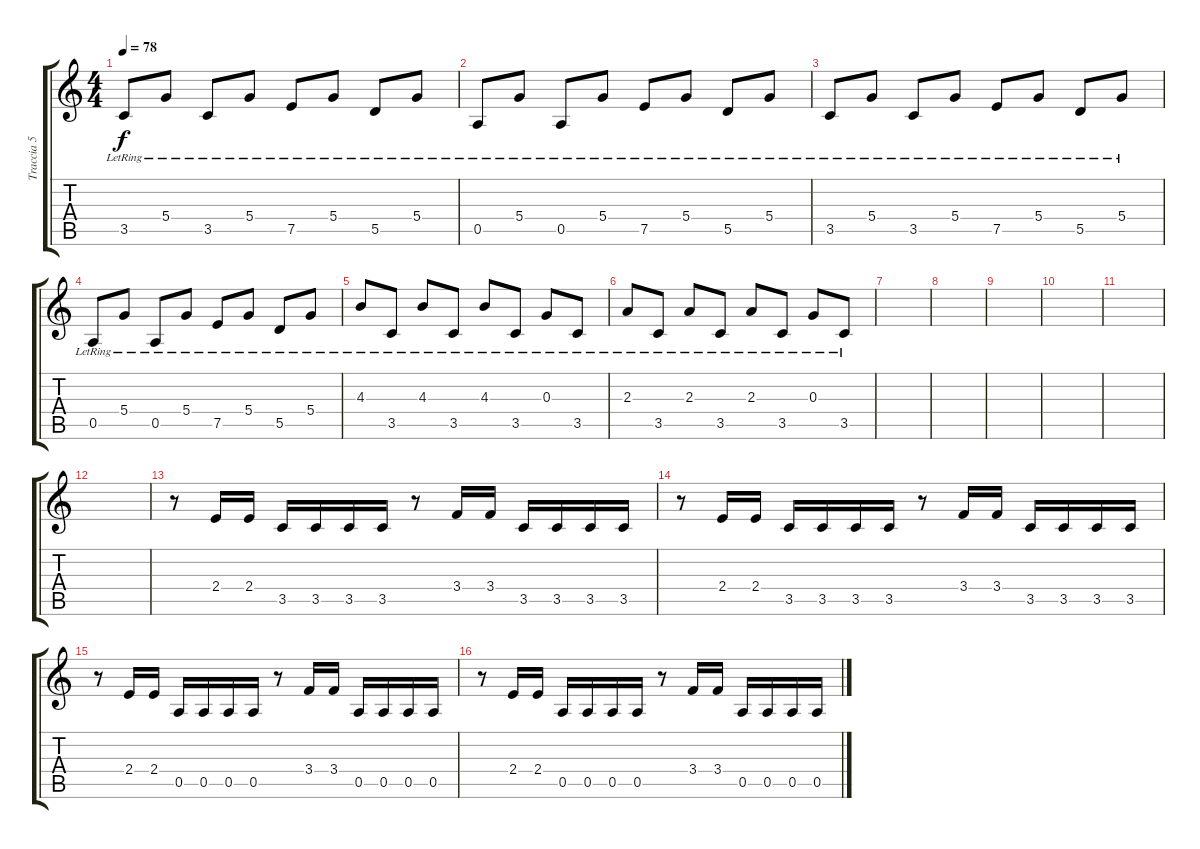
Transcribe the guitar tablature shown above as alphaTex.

\track ("Traccia 5" "Traccia 5") {instrument overdrivenguitar}
\staff {score tabs}
\tuning (E4 B3 G3 D3 A2 E2) {hide}
\ts (4 4)
\tempo 78
\clef g2
\ks c
3.5{lr}.8{dy f} 5.4{lr}.8 3.5{lr}.8 5.4{lr}.8 7.5{lr}.8 5.4{lr}.8 5.5{lr}.8 5.4{lr}.8 |
0.5{lr}.8 5.4{lr}.8 0.5{lr}.8 5.4{lr}.8 7.5{lr}.8 5.4{lr}.8 5.5{lr}.8 5.4{lr}.8 |
3.5{lr}.8 5.4{lr}.8 3.5{lr}.8 5.4{lr}.8 7.5{lr}.8 5.4{lr}.8 5.5{lr}.8 5.4{lr}.8 |
0.5{lr}.8 5.4{lr}.8 0.5{lr}.8 5.4{lr}.8 7.5{lr}.8 5.4{lr}.8 5.5{lr}.8 5.4{lr}.8 |
4.3{lr}.8 3.5{lr}.8 4.3{lr}.8 3.5{lr}.8 4.3{lr}.8 3.5{lr}.8 0.3{lr}.8 3.5{lr}.8 |
2.3{lr}.8 3.5{lr}.8 2.3{lr}.8 3.5{lr}.8 2.3{lr}.8 3.5{lr}.8 0.3{lr}.8 3.5{lr}.8 |
|
|
|
|
|
|
r.8 2.4.16 2.4.16 3.5.16 3.5.16 3.5.16 3.5.16 r.8 3.4.16 3.4.16 3.5.16 3.5.16 3.5.16 3.5.16 |
r.8 2.4.16 2.4.16 3.5.16 3.5.16 3.5.16 3.5.16 r.8 3.4.16 3.4.16 3.5.16 3.5.16 3.5.16 3.5.16 |
r.8 2.4.16 2.4.16 0.5.16 0.5.16 0.5.16 0.5.16 r.8 3.4.16 3.4.16 0.5.16 0.5.16 0.5.16 0.5.16 |
r.8 2.4.16 2.4.16 0.5.16 0.5.16 0.5.16 0.5.16 r.8 3.4.16 3.4.16 0.5.16 0.5.16 0.5.16 0.5.16
